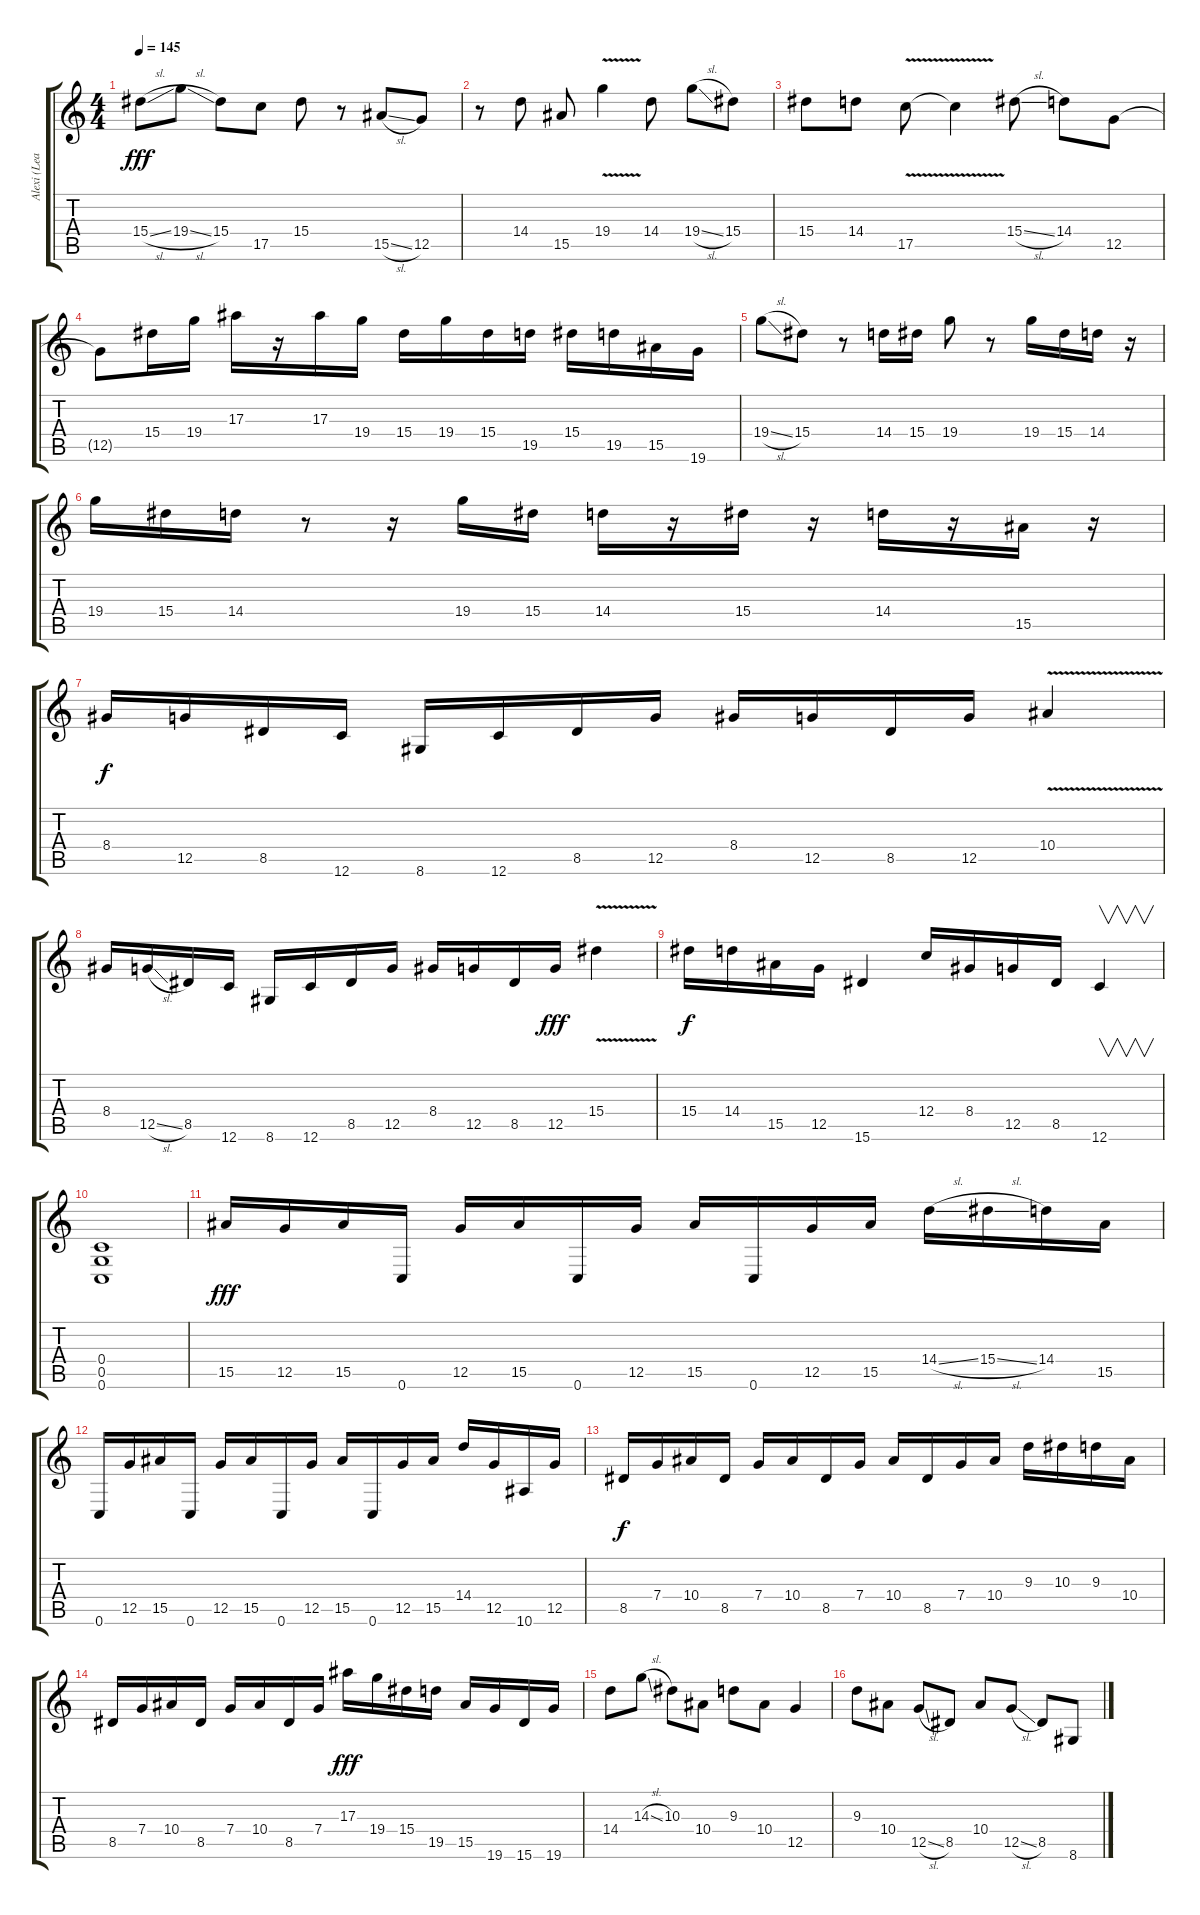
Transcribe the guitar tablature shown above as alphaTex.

\track ("Alexi (Lead + Rhythm)" "Alexi (Lea") {instrument overdrivenguitar}
\staff {score tabs}
\tuning (D4 A3 F3 C3 G2 C2) {hide}
\ts (4 4)
\tempo 145
\clef g2
\ks c
15.4{sl}.8{dy fff} 19.4{sl}.8 15.4.8 17.5.8 15.4.8 r.8 15.5{sl}.8 12.5.8 |
r.8 14.4.8 15.5.8 19.4{v}.4 14.4.8 19.4{sl}.8 15.4.8 |
15.4.8 14.4.8 17.5{v}.8 17.5{v t}.4 15.4{sl}.8 14.4.8 12.5.8 |
12.5{t}.8 15.4.16 19.4.16 17.3.16 r.16 17.3.16 19.4.16 15.4.16 19.4.16 15.4.16 19.5.16 15.4.16 19.5.16 15.5.16 19.6.16 |
19.4{sl}.8 15.4.8 r.8 14.4.16 15.4.16 19.4.8 r.8 19.4.16 15.4.16 14.4.16 r.16 |
19.4.16 15.4.16 14.4.16 r.8 r.16 19.4.16 15.4.16 14.4.16 r.16 15.4.16 r.16 14.4.16 r.16 15.5.16 r.16 |
8.4.16{dy f} 12.5.16 8.5.16 12.6.16 8.6.16 12.6.16 8.5.16 12.5.16 8.4.16 12.5.16 8.5.16 12.5.16 10.4{v}.4 |
8.4.16 12.5{sl}.16 8.5.16 12.6.16 8.6.16 12.6.16 8.5.16 12.5.16 8.4.16 12.5.16 8.5.16 12.5.16{dy fff} 15.4{v}.4 |
15.4.16{dy f volume 16} 14.4.16 15.5.16 12.5.16 15.6.4 12.4.16 8.4.16 12.5.16 8.5.16 12.6.4{v} |
(0.4 0.5 0.6).1 |
15.5.16{dy fff balance 16} 12.5.16 15.5.16 0.6.16 12.5.16 15.5.16 0.6.16 12.5.16 15.5.16 0.6.16 12.5.16 15.5.16 14.4{sl}.16 15.4{sl}.16 14.4.16 15.5.16 |
0.6.16 12.5.16 15.5.16 0.6.16 12.5.16 15.5.16 0.6.16 12.5.16 15.5.16 0.6.16 12.5.16 15.5.16 14.4.16 12.5.16 10.6.16 12.5.16 |
8.5.16{dy f} 7.4.16 10.4.16 8.5.16 7.4.16 10.4.16 8.5.16 7.4.16 10.4.16 8.5.16 7.4.16 10.4.16 9.3.16 10.3.16 9.3.16 10.4.16 |
8.5.16 7.4.16 10.4.16 8.5.16 7.4.16 10.4.16 8.5.16 7.4.16 17.3.16{dy fff} 19.4.16 15.4.16 19.5.16 15.5.16 19.6.16 15.6.16 19.6.16 |
14.4.8{balance 16} 14.3{sl}.8 10.3.8 10.4.8 9.3.8 10.4.8 12.5.4 |
9.3.8 10.4.8 12.5{sl}.8 8.5.8 10.4.8 12.5{sl}.8 8.5.8 8.6.8
